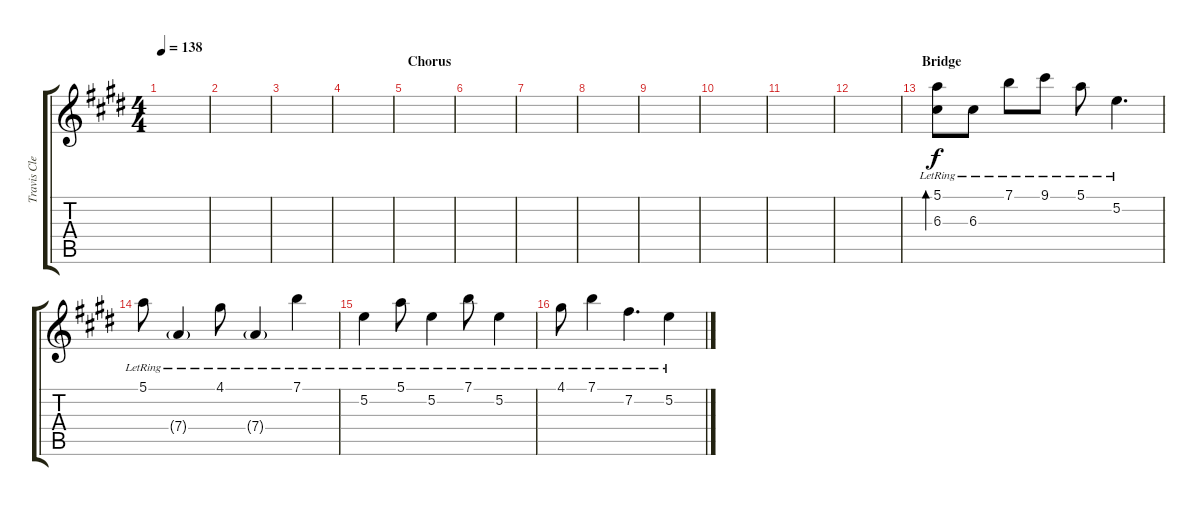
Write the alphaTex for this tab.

\track ("Travis Clean" "Travis Cle") {instrument electricguitarclean}
\staff {score tabs}
\tuning (E4 B3 G3 D3 A2 E2) {hide}
\ts (4 4)
\tempo 138
\clef g2
\ks c#minor
|
|
|
|
\section ("" "Chorus")
|
|
|
|
|
|
|
|
\section ("" "Bridge")
(5.1{lr} 6.3{lr}).8{bd 120} 6.3{lr}.8 7.1{lr}.8 9.1{lr}.8 5.1{lr}.8 5.2{lr}.4{d} |
5.1{lr}.8 7.4{g lr}.4 4.1{lr}.8 7.4{g lr}.4 7.1{lr}.4 |
5.2{lr}.4 5.1{lr}.8 5.2{lr}.4 7.1{lr}.8 5.2{lr}.4 |
4.1{lr}.8 7.1{lr}.4 7.2{lr}.4{d} 5.2{lr}.4
